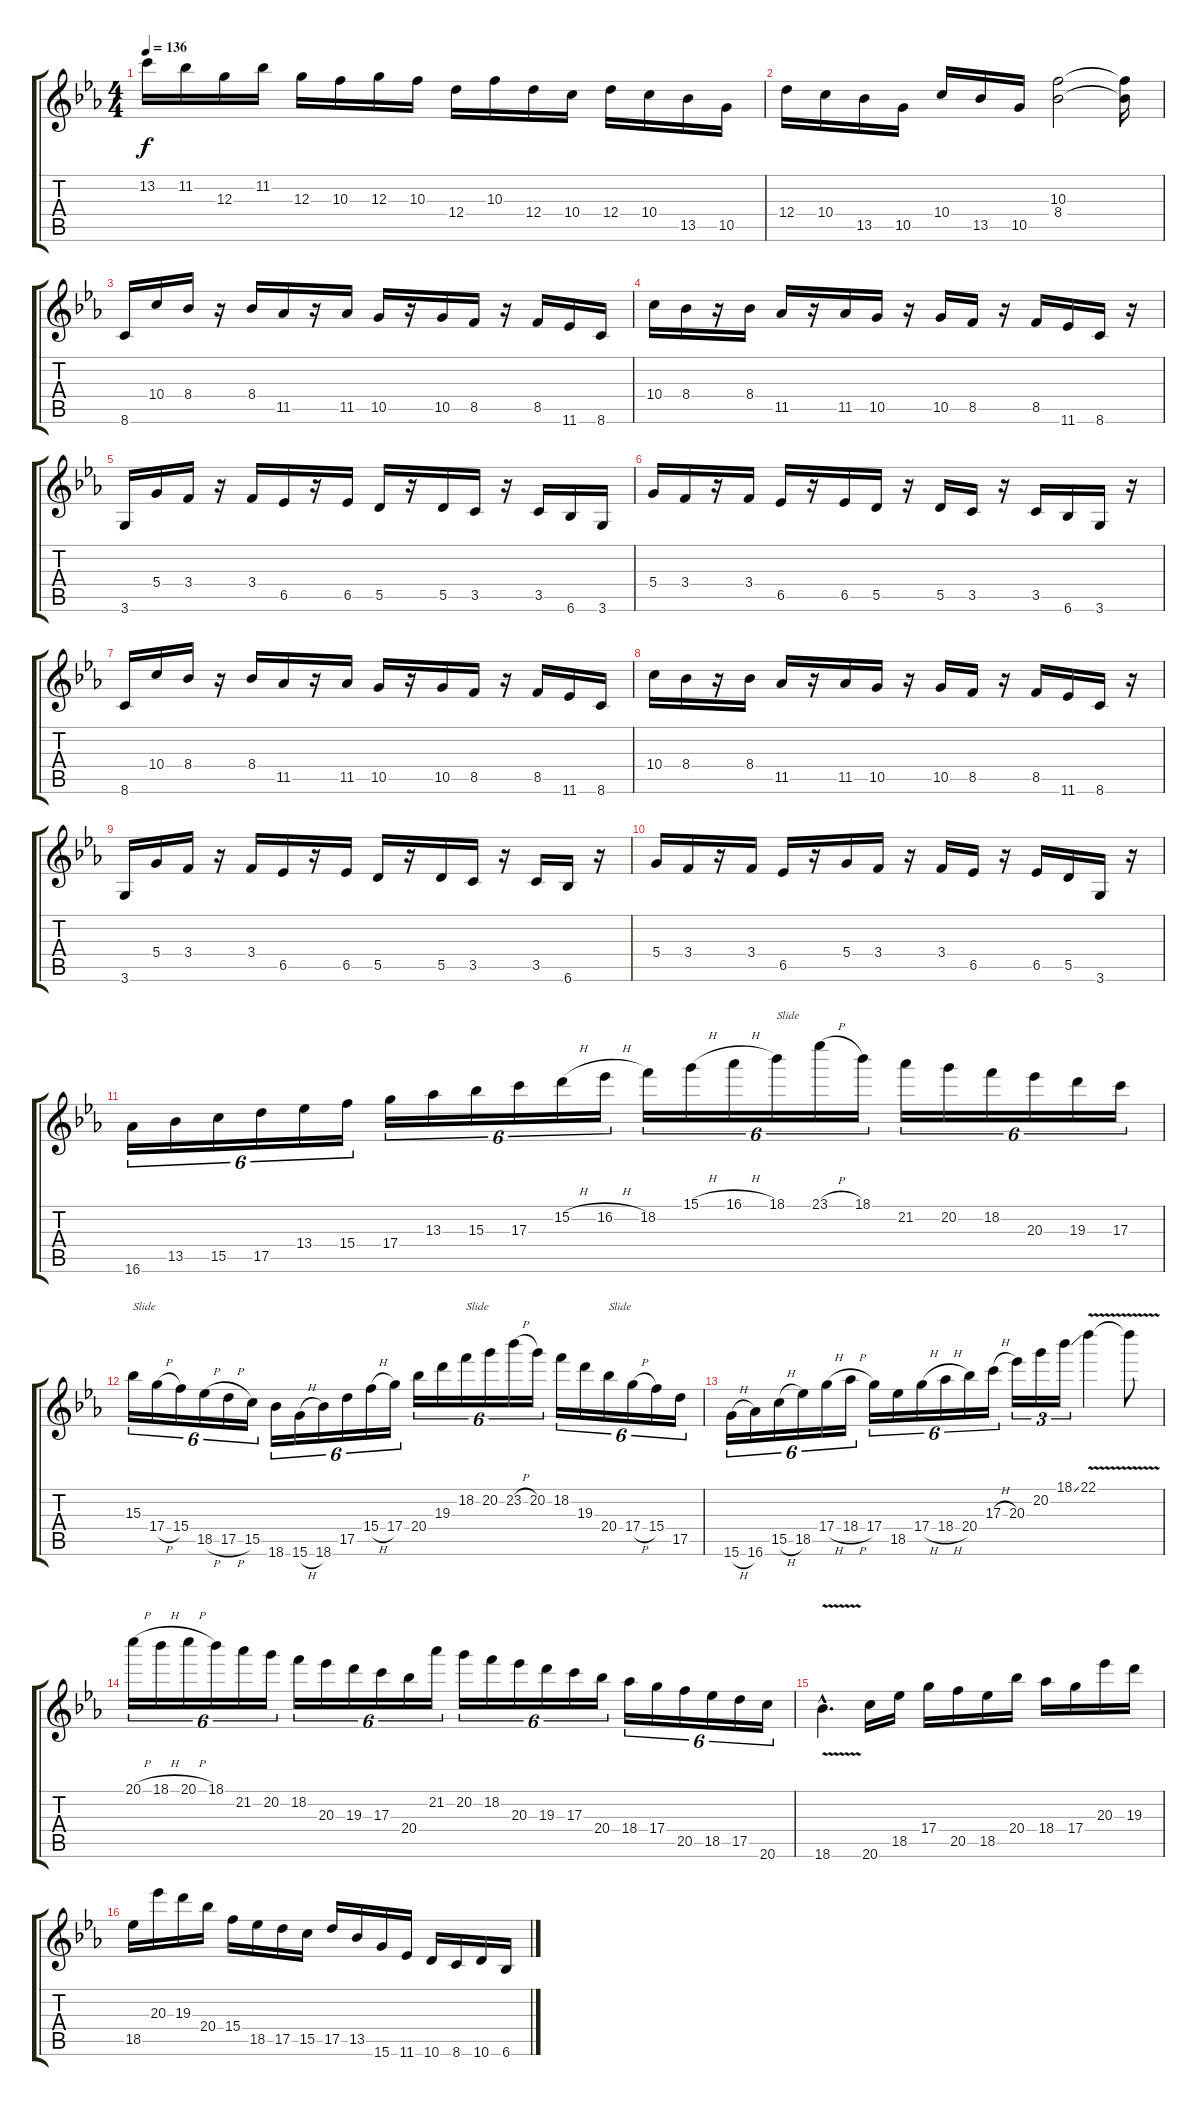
\track "" {instrument overdrivenguitar}
\staff {score tabs}
\tuning (E4 B3 G3 D3 A2 E2) {hide}
\ts (4 4)
\tempo 136
\clef g2
\ks cminor
13.2.16{dy f} 11.2.16 12.3.16 11.2.16 12.3.16 10.3.16 12.3.16 10.3.16 12.4.16 10.3.16 12.4.16 10.4.16 12.4.16 10.4.16 13.5.16 10.5.16 |
12.4.16 10.4.16 13.5.16 10.5.16 10.4.16 13.5.16 10.5.16 (10.3 8.4).2 (10.3{t} 8.4{t}).16 |
8.6.16 10.4.16 8.4.16 r.16 8.4.16 11.5.16 r.16 11.5.16 10.5.16 r.16 10.5.16 8.5.16 r.16 8.5.16 11.6.16 8.6.16 |
10.4.16 8.4.16 r.16 8.4.16 11.5.16 r.16 11.5.16 10.5.16 r.16 10.5.16 8.5.16 r.16 8.5.16 11.6.16 8.6.16 r.16 |
3.6.16 5.4.16 3.4.16 r.16 3.4.16 6.5.16 r.16 6.5.16 5.5.16 r.16 5.5.16 3.5.16 r.16 3.5.16 6.6.16 3.6.16 |
5.4.16 3.4.16 r.16 3.4.16 6.5.16 r.16 6.5.16 5.5.16 r.16 5.5.16 3.5.16 r.16 3.5.16 6.6.16 3.6.16 r.16 |
8.6.16 10.4.16 8.4.16 r.16 8.4.16 11.5.16 r.16 11.5.16 10.5.16 r.16 10.5.16 8.5.16 r.16 8.5.16 11.6.16 8.6.16 |
10.4.16 8.4.16 r.16 8.4.16 11.5.16 r.16 11.5.16 10.5.16 r.16 10.5.16 8.5.16 r.16 8.5.16 11.6.16 8.6.16 r.16 |
3.6.16 5.4.16 3.4.16 r.16 3.4.16 6.5.16 r.16 6.5.16 5.5.16 r.16 5.5.16 3.5.16 r.16 3.5.16 6.6.16 r.16 |
5.4.16 3.4.16 r.16 3.4.16 6.5.16 r.16 5.4.16 3.4.16 r.16 3.4.16 6.5.16 r.16 6.5.16 5.5.16 3.6.16 r.16 |
16.6.16{tu (6 4)} 13.5.16{tu (6 4)} 15.5.16{tu (6 4)} 17.5.16{tu (6 4)} 13.4.16{tu (6 4)} 15.4.16{tu (6 4)} 17.4.16{tu (6 4)} 13.3.16{tu (6 4)} 15.3.16{tu (6 4)} 17.3.16{tu (6 4)} 15.2{h}.16{tu (6 4)} 16.2{h}.16{tu (6 4)} 18.2.16{tu (6 4)} 15.1{h}.16{tu (6 4)} 16.1{h}.16{tu (6 4)} 18.1.16{tu (6 4) txt "Slide"} 23.1{h}.16{tu (6 4)} 18.1.16{tu (6 4)} 21.2.16{tu (6 4)} 20.2.16{tu (6 4)} 18.2.16{tu (6 4)} 20.3.16{tu (6 4)} 19.3.16{tu (6 4)} 17.3.16{tu (6 4)} |
15.3.16{tu (6 4) txt "Slide"} 17.4{h}.16{tu (6 4)} 15.4.16{tu (6 4)} 18.5{h}.16{tu (6 4)} 17.5{h}.16{tu (6 4)} 15.5.16{tu (6 4)} 18.6.16{tu (6 4)} 15.6{h}.16{tu (6 4)} 18.6.16{tu (6 4)} 17.5.16{tu (6 4)} 15.4{h}.16{tu (6 4)} 17.4.16{tu (6 4)} 20.4.16{tu (6 4)} 19.3.16{tu (6 4)} 18.2.16{tu (6 4) txt "Slide"} 20.2.16{tu (6 4)} 23.2{h}.16{tu (6 4)} 20.2.16{tu (6 4)} 18.2.16{tu (6 4)} 19.3.16{tu (6 4)} 20.4.16{tu (6 4) txt "Slide"} 17.4{h}.16{tu (6 4)} 15.4.16{tu (6 4)} 17.5.16{tu (6 4)} |
15.6{h}.16{tu (6 4)} 16.6.16{tu (6 4)} 15.5{h}.16{tu (6 4)} 18.5.16{tu (6 4)} 17.4{h}.16{tu (6 4)} 18.4{h}.16{tu (6 4)} 17.4.16{tu (6 4)} 18.5.16{tu (6 4)} 17.4{h}.16{tu (6 4)} 18.4{h}.16{tu (6 4)} 20.4.16{tu (6 4)} 17.3{h}.16{tu (6 4)} 20.3.16{tu (3 2)} 20.2.16{tu (3 2)} 18.1{ss}.16{tu (3 2)} 22.1{v}.4 22.1{t}.8 |
20.1{h}.16{tu (6 4)} 18.1{h}.16{tu (6 4)} 20.1{h}.16{tu (6 4)} 18.1.16{tu (6 4)} 21.2.16{tu (6 4)} 20.2.16{tu (6 4)} 18.2.16{tu (6 4)} 20.3.16{tu (6 4)} 19.3.16{tu (6 4)} 17.3.16{tu (6 4)} 20.4.16{tu (6 4)} 21.2.16{tu (6 4)} 20.2.16{tu (6 4)} 18.2.16{tu (6 4)} 20.3.16{tu (6 4)} 19.3.16{tu (6 4)} 17.3.16{tu (6 4)} 20.4.16{tu (6 4)} 18.4.16{tu (6 4)} 17.4.16{tu (6 4)} 20.5.16{tu (6 4)} 18.5.16{tu (6 4)} 17.5.16{tu (6 4)} 20.6.16{tu (6 4)} |
18.6{v hac}.4{d} 20.6.16 18.5.16 17.4.16 20.5.16 18.5.16 20.4.16 18.4.16 17.4.16 20.3.16 19.3.16 |
18.5.16 20.3.16 19.3.16 20.4.16 15.4.16 18.5.16 17.5.16 15.5.16 17.5.16 13.5.16 15.6.16 11.6.16 10.6.16 8.6.16 10.6.16 6.6.16
